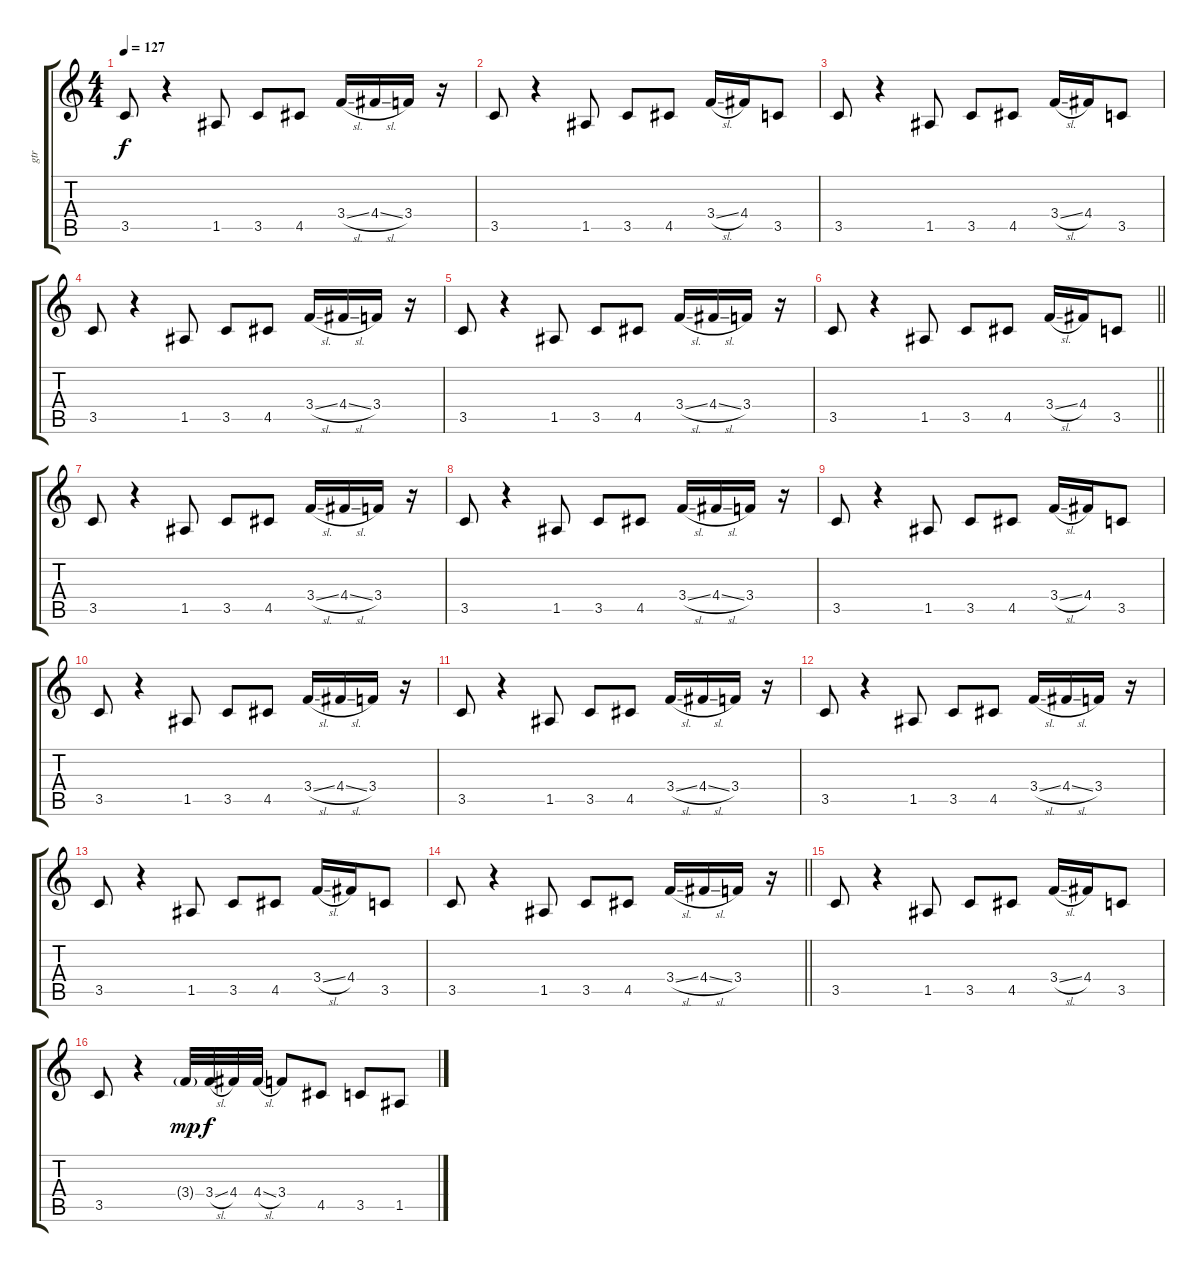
\track ("gtr" "gtr") {instrument overdrivenguitar}
\staff {score tabs}
\tuning (E4 B3 G3 D3 A2 E2) {hide}
\ts (4 4)
\tempo 127
\clef g2
\ks c
3.5.8{dy f instrument overdrivenguitar} r.4 1.5.8 3.5.8 4.5.8 3.4{sl}.16 4.4{sl}.16 3.4.16 r.16 |
3.5.8 r.4 1.5.8 3.5.8 4.5.8 3.4{sl}.16 4.4.16 3.5.8 |
3.5.8 r.4 1.5.8 3.5.8 4.5.8 3.4{sl}.16 4.4.16 3.5.8 |
3.5.8 r.4 1.5.8 3.5.8 4.5.8 3.4{sl}.16 4.4{sl}.16 3.4.16 r.16 |
3.5.8 r.4 1.5.8 3.5.8 4.5.8 3.4{sl}.16 4.4{sl}.16 3.4.16 r.16 |
\barLineRight lightlight
3.5.8 r.4 1.5.8 3.5.8 4.5.8 3.4{sl}.16 4.4.16 3.5.8 |
3.5.8 r.4 1.5.8 3.5.8 4.5.8 3.4{sl}.16 4.4{sl}.16 3.4.16 r.16 |
3.5.8 r.4 1.5.8 3.5.8 4.5.8 3.4{sl}.16 4.4{sl}.16 3.4.16 r.16 |
3.5.8 r.4 1.5.8 3.5.8 4.5.8 3.4{sl}.16 4.4.16 3.5.8 |
3.5.8 r.4 1.5.8 3.5.8 4.5.8 3.4{sl}.16 4.4{sl}.16 3.4.16 r.16 |
3.5.8 r.4 1.5.8 3.5.8 4.5.8 3.4{sl}.16 4.4{sl}.16 3.4.16 r.16 |
3.5.8 r.4 1.5.8 3.5.8 4.5.8 3.4{sl}.16 4.4{sl}.16 3.4.16 r.16 |
3.5.8 r.4 1.5.8 3.5.8 4.5.8 3.4{sl}.16 4.4.16 3.5.8 |
\barLineRight lightlight
3.5.8 r.4 1.5.8 3.5.8 4.5.8 3.4{sl}.16 4.4{sl}.16 3.4.16 r.16 |
3.5.8 r.4 1.5.8 3.5.8 4.5.8 3.4{sl}.16 4.4.16 3.5.8 |
3.5.8 r.4 3.4{g}.32{dy mp} 3.4{sl}.32{dy f} 4.4.32 4.4{sl}.32 3.4.8 4.5.8 3.5.8 1.5.8
